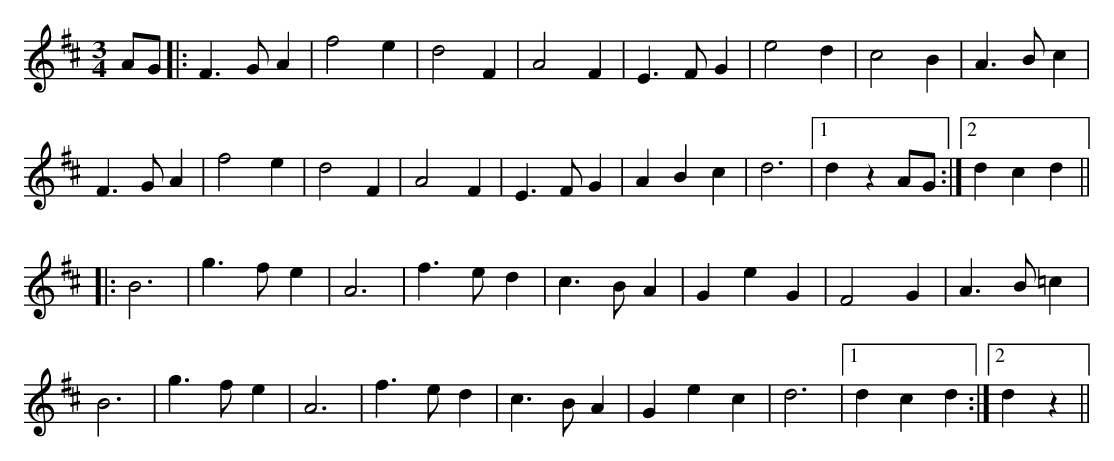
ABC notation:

X:1
M:3/4
K:D
AG|: F3GA2|f4 e2|d4 F2|A4 F2|E3 FG2|e4 d2| c4 B2|A3Bc2|
 F3GA2|f4 e2|d4 F2|A4 F2| E3 FG2| A2B2c2|d6|1 d2 z2AG:|2 d2 c2 d2||
|: B6|g3fe2| A6|f3ed2| c3 BA2|G2e2G2|F4 G2| A3B=c2|
 B6|g3fe2| A6|f3ed2| c3B A2| G2 e2 c2| d6|1 d2 c2d2:|2 d2 z2||
